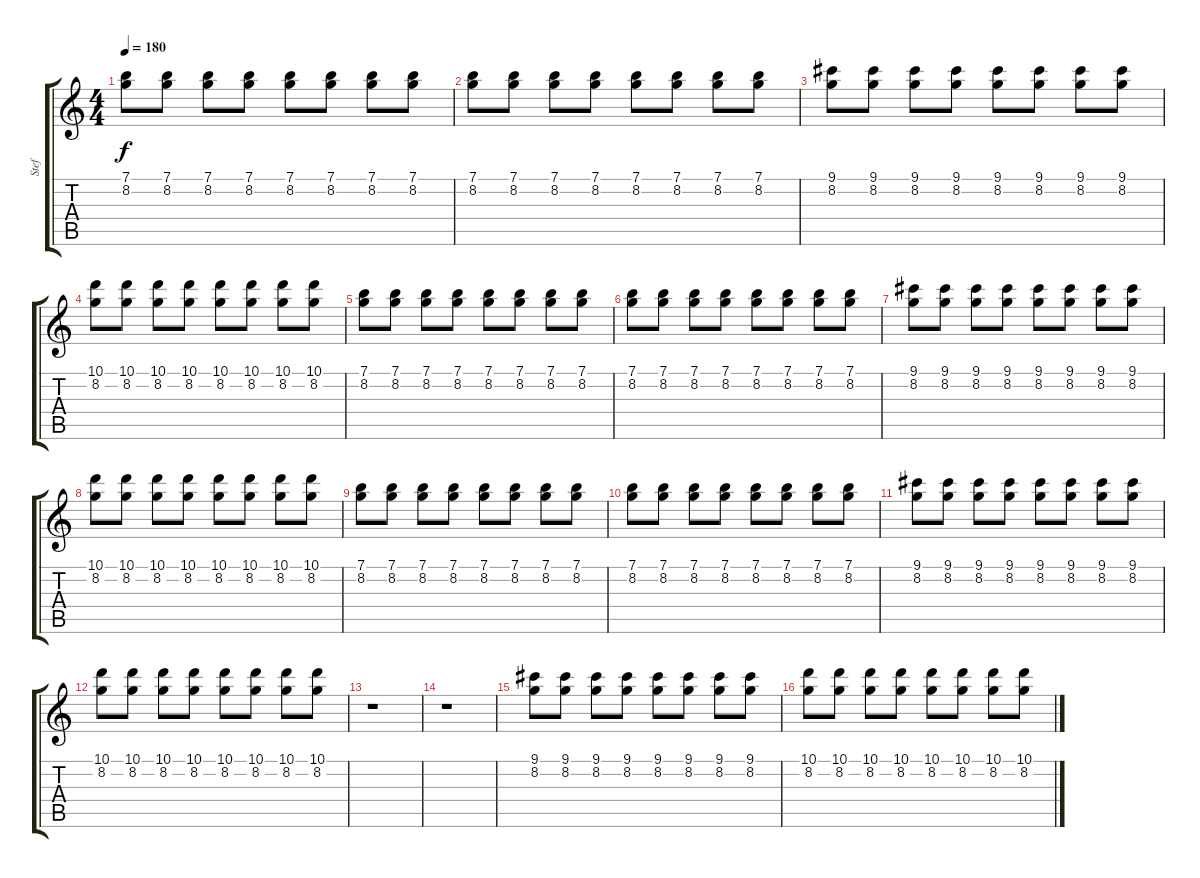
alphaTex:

\track ("Stef" "Stef") {instrument distortionguitar}
\staff {score tabs}
\tuning (E4 B3 G3 D3 A2 D2) {hide}
\ts (4 4)
\tempo 180
\clef g2
\ks c
(7.1 8.2).8{dy f instrument distortionguitar} (7.1 8.2).8 (7.1 8.2).8 (7.1 8.2).8 (7.1 8.2).8 (7.1 8.2).8 (7.1 8.2).8 (7.1 8.2).8 |
(7.1 8.2).8 (7.1 8.2).8 (7.1 8.2).8 (7.1 8.2).8 (7.1 8.2).8 (7.1 8.2).8 (7.1 8.2).8 (7.1 8.2).8 |
(9.1 8.2).8 (9.1 8.2).8 (9.1 8.2).8 (9.1 8.2).8 (9.1 8.2).8 (9.1 8.2).8 (9.1 8.2).8 (9.1 8.2).8 |
(10.1 8.2).8 (10.1 8.2).8 (10.1 8.2).8 (10.1 8.2).8 (10.1 8.2).8 (10.1 8.2).8 (10.1 8.2).8 (10.1 8.2).8 |
(7.1 8.2).8 (7.1 8.2).8 (7.1 8.2).8 (7.1 8.2).8 (7.1 8.2).8 (7.1 8.2).8 (7.1 8.2).8 (7.1 8.2).8 |
(7.1 8.2).8 (7.1 8.2).8 (7.1 8.2).8 (7.1 8.2).8 (7.1 8.2).8 (7.1 8.2).8 (7.1 8.2).8 (7.1 8.2).8 |
(9.1 8.2).8 (9.1 8.2).8 (9.1 8.2).8 (9.1 8.2).8 (9.1 8.2).8 (9.1 8.2).8 (9.1 8.2).8 (9.1 8.2).8 |
(10.1 8.2).8 (10.1 8.2).8 (10.1 8.2).8 (10.1 8.2).8 (10.1 8.2).8 (10.1 8.2).8 (10.1 8.2).8 (10.1 8.2).8 |
(7.1 8.2).8 (7.1 8.2).8 (7.1 8.2).8 (7.1 8.2).8 (7.1 8.2).8 (7.1 8.2).8 (7.1 8.2).8 (7.1 8.2).8 |
(7.1 8.2).8 (7.1 8.2).8 (7.1 8.2).8 (7.1 8.2).8 (7.1 8.2).8 (7.1 8.2).8 (7.1 8.2).8 (7.1 8.2).8 |
(9.1 8.2).8 (9.1 8.2).8 (9.1 8.2).8 (9.1 8.2).8 (9.1 8.2).8 (9.1 8.2).8 (9.1 8.2).8 (9.1 8.2).8 |
(10.1 8.2).8 (10.1 8.2).8 (10.1 8.2).8 (10.1 8.2).8 (10.1 8.2).8 (10.1 8.2).8 (10.1 8.2).8 (10.1 8.2).8 |
r.1 |
r.1 |
(9.1 8.2).8 (9.1 8.2).8 (9.1 8.2).8 (9.1 8.2).8 (9.1 8.2).8 (9.1 8.2).8 (9.1 8.2).8 (9.1 8.2).8 |
(10.1 8.2).8 (10.1 8.2).8 (10.1 8.2).8 (10.1 8.2).8 (10.1 8.2).8 (10.1 8.2).8 (10.1 8.2).8 (10.1 8.2).8
